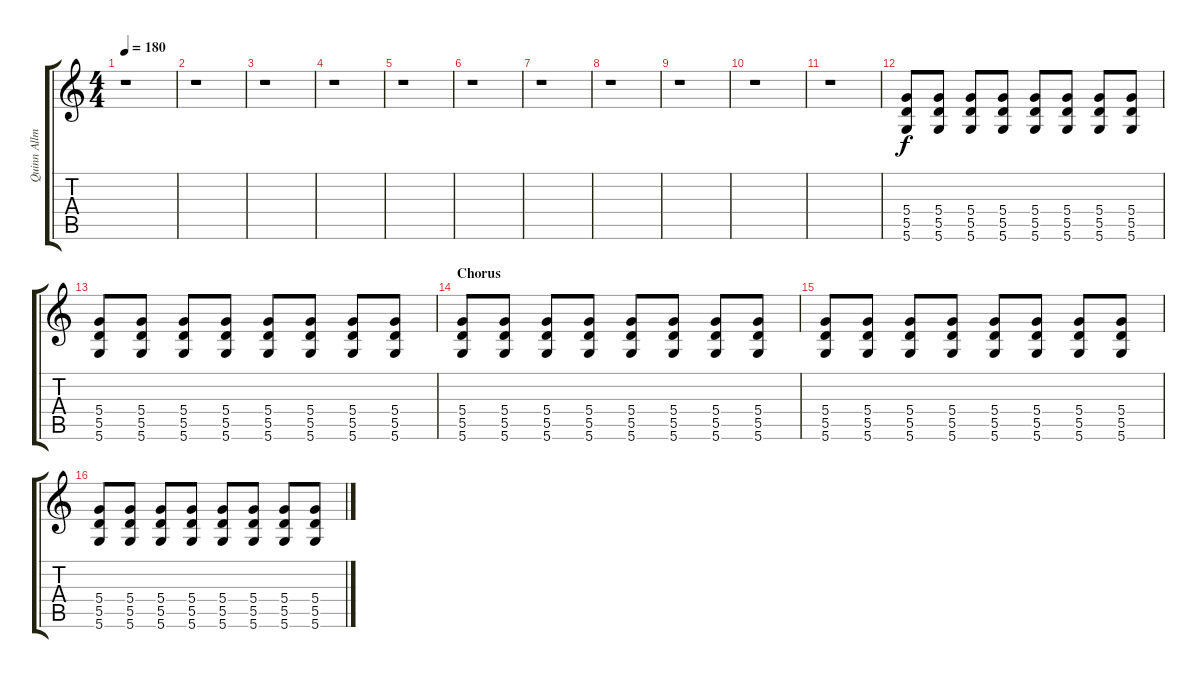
\track ("Quinn Allman II" "Quinn Allm") {instrument distortionguitar}
\staff {score tabs}
\tuning (E4 B3 G3 D3 A2 D2) {hide}
\ts (4 4)
\tempo 180
\clef g2
\ks c
r.1{dy f} |
r.1 |
r.1 |
r.1 |
r.1 |
r.1 |
r.1 |
r.1 |
r.1 |
r.1 |
r.1{volume 5} |
(5.4 5.5 5.6).8{volume 16} (5.4 5.5 5.6).8 (5.4 5.5 5.6).8 (5.4 5.5 5.6).8 (5.4 5.5 5.6).8 (5.4 5.5 5.6).8 (5.4 5.5 5.6).8 (5.4 5.5 5.6).8 |
(5.4 5.5 5.6).8 (5.4 5.5 5.6).8 (5.4 5.5 5.6).8 (5.4 5.5 5.6).8 (5.4 5.5 5.6).8 (5.4 5.5 5.6).8 (5.4 5.5 5.6).8 (5.4 5.5 5.6).8 |
\section ("" "Chorus")
(5.4 5.5 5.6).8 (5.4 5.5 5.6).8 (5.4 5.5 5.6).8 (5.4 5.5 5.6).8 (5.4 5.5 5.6).8 (5.4 5.5 5.6).8 (5.4 5.5 5.6).8 (5.4 5.5 5.6).8 |
(5.4 5.5 5.6).8 (5.4 5.5 5.6).8 (5.4 5.5 5.6).8 (5.4 5.5 5.6).8 (5.4 5.5 5.6).8 (5.4 5.5 5.6).8 (5.4 5.5 5.6).8 (5.4 5.5 5.6).8 |
(5.4 5.5 5.6).8 (5.4 5.5 5.6).8 (5.4 5.5 5.6).8 (5.4 5.5 5.6).8 (5.4 5.5 5.6).8 (5.4 5.5 5.6).8 (5.4 5.5 5.6).8 (5.4 5.5 5.6).8
